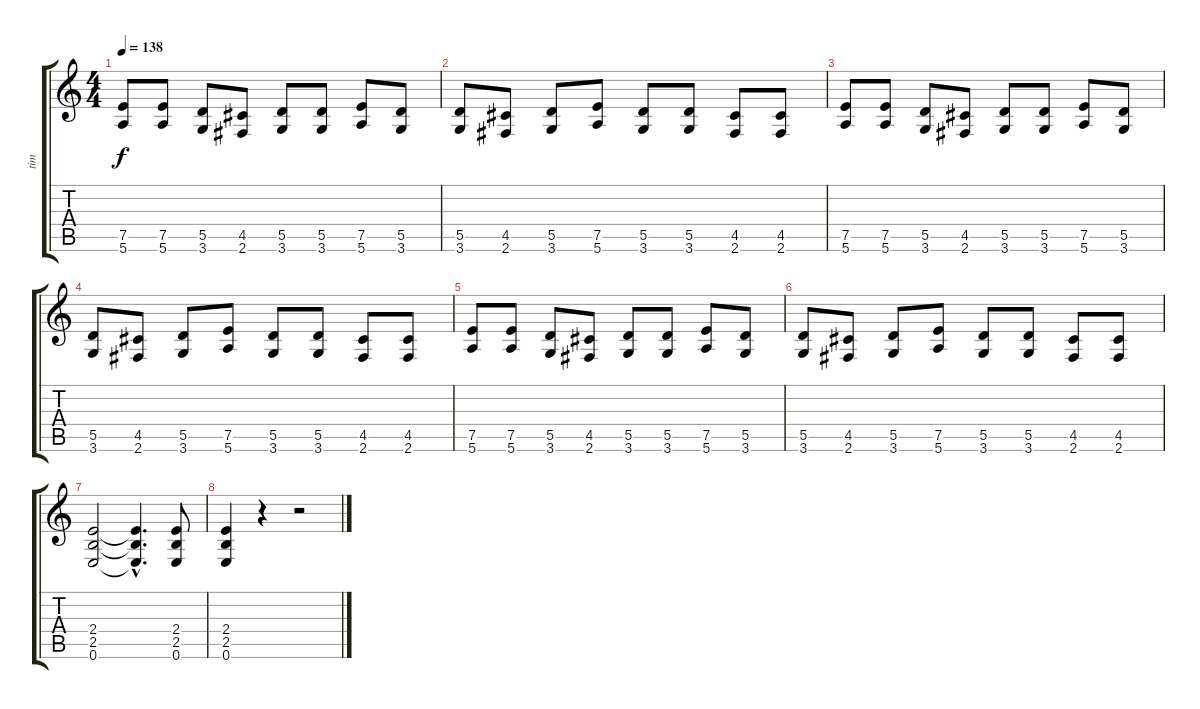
\track ("tim" "tim") {instrument distortionguitar}
\staff {score tabs}
\tuning (E4 B3 G3 D3 A2 E2) {hide}
\ts (4 4)
\tempo 138
\clef g2
\ks c
(7.5 5.6).8{dy f} (7.5 5.6).8 (5.5 3.6).8 (4.5 2.6).8 (5.5 3.6).8 (5.5 3.6).8 (7.5 5.6).8 (5.5 3.6).8 |
(5.5 3.6).8 (4.5 2.6).8 (5.5 3.6).8 (7.5 5.6).8 (5.5 3.6).8 (5.5 3.6).8 (4.5 2.6).8 (4.5 2.6).8 |
(7.5 5.6).8 (7.5 5.6).8 (5.5 3.6).8 (4.5 2.6).8 (5.5 3.6).8 (5.5 3.6).8 (7.5 5.6).8 (5.5 3.6).8 |
(5.5 3.6).8 (4.5 2.6).8 (5.5 3.6).8 (7.5 5.6).8 (5.5 3.6).8 (5.5 3.6).8 (4.5 2.6).8 (4.5 2.6).8 |
(7.5 5.6).8 (7.5 5.6).8 (5.5 3.6).8 (4.5 2.6).8 (5.5 3.6).8 (5.5 3.6).8 (7.5 5.6).8 (5.5 3.6).8 |
(5.5 3.6).8 (4.5 2.6).8 (5.5 3.6).8 (7.5 5.6).8 (5.5 3.6).8 (5.5 3.6).8 (4.5 2.6).8 (4.5 2.6).8 |
(2.4 2.5 0.6).2 (2.4{hac t} 2.5{hac t} 0.6{hac t}).4{d} (2.4 2.5 0.6).8 |
(2.4 2.5 0.6).4 r.4 r.2
